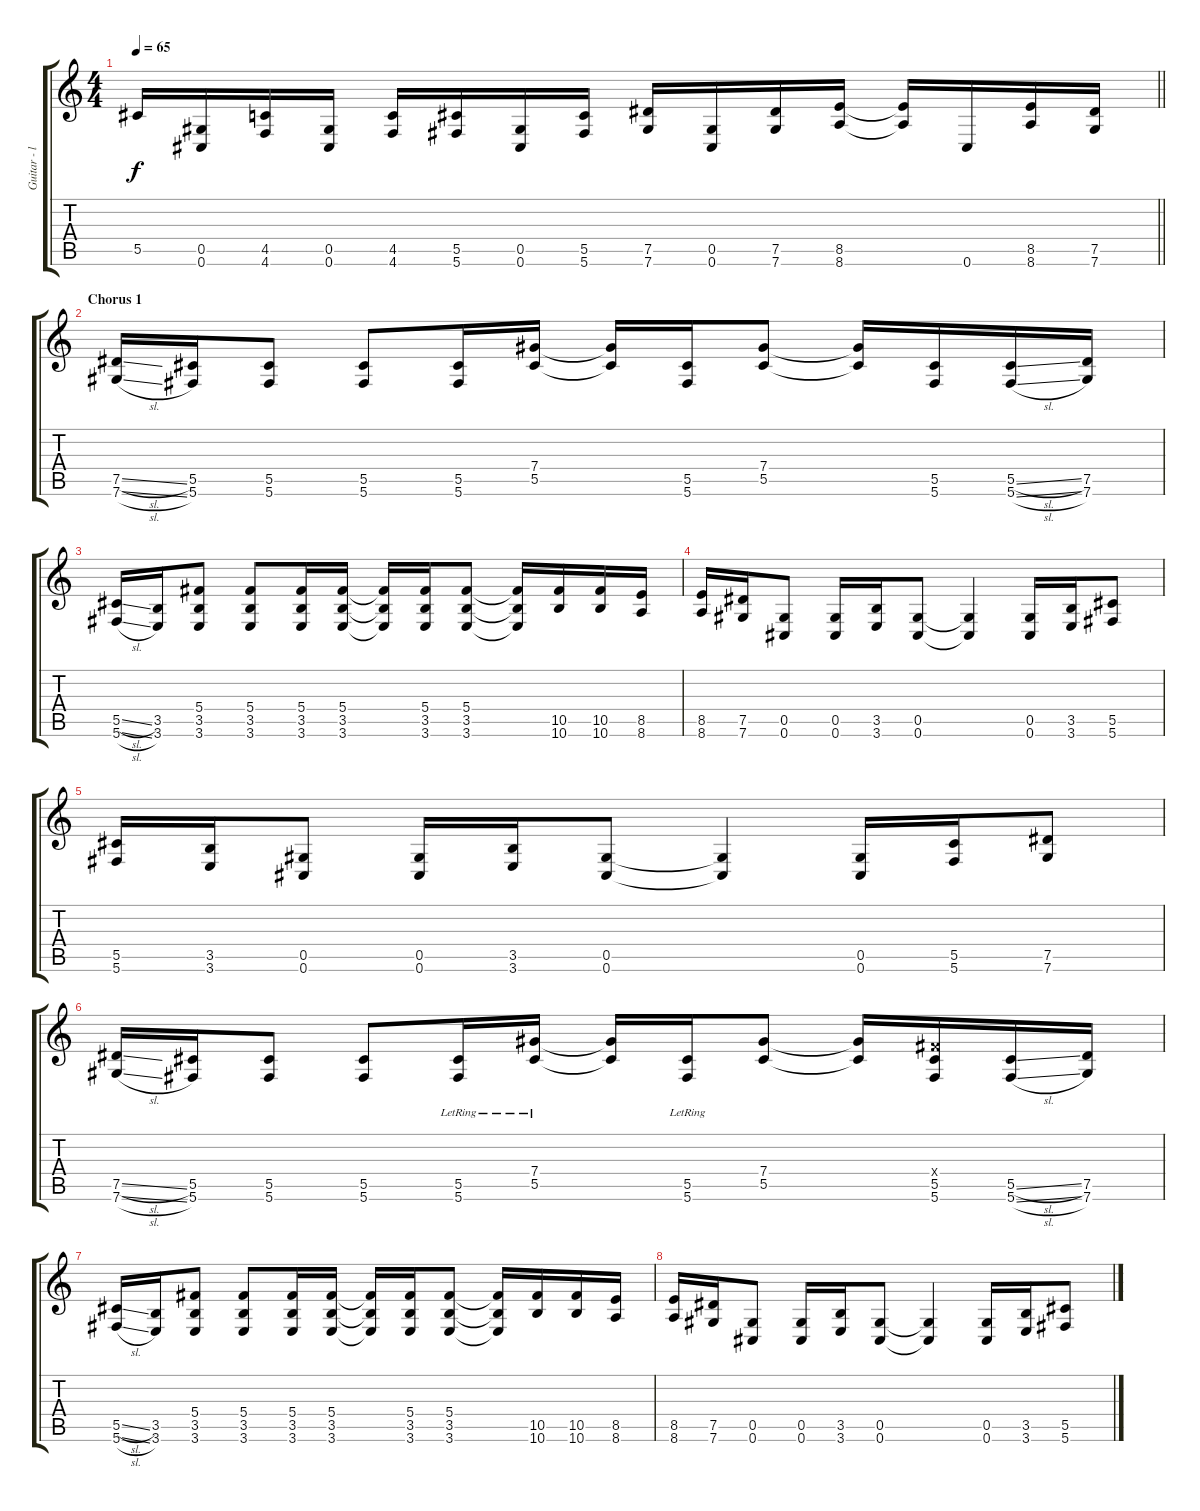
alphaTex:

\track ("Guitar - left" "Guitar - l") {instrument distortionguitar}
\staff {score tabs}
\tuning (Eb4 Bb3 Gb3 Db3 Ab2 Db2) {hide}
\ts (4 4)
\tempo 65
\clef g2
\barLineRight lightlight
\ks c
5.5.16{dy f} (0.5 0.6).16 (4.5 4.6).16 (0.5 0.6).16 (4.5 4.6).16 (5.5 5.6).16 (0.5 0.6).16 (5.5 5.6).16 (7.5 7.6).16 (0.5 0.6).16 (7.5 7.6).16 (8.5 8.6).16 (8.5{t} 8.6{t}).16 0.6.16 (8.5 8.6).16 (7.5 7.6).16 |
\section ("" "Chorus 1")
(7.5{sl} 7.6{sl}).16 (5.5 5.6).16 (5.5 5.6).8 (5.5 5.6).8 (5.5 5.6).16 (7.4 5.5).16 (7.4{t} 5.5{t}).16 (5.5 5.6).16 (7.4 5.5).8 (7.4{t} 5.5{t}).16 (5.5 5.6).16 (5.5{sl} 5.6{sl}).16 (7.5 7.6).16 |
(5.5{sl} 5.6{sl}).16 (3.5 3.6).16 (5.4 3.5 3.6).8 (5.4 3.5 3.6).8 (5.4 3.5 3.6).16 (5.4 3.5 3.6).16 (5.4{t} 3.5{t} 3.6{t}).16 (5.4 3.5 3.6).16 (5.4 3.5 3.6).8 (5.4{t} 3.5{t} 3.6{t}).16 (10.5 10.6).16 (10.5 10.6).16 (8.5 8.6).16 |
(8.5 8.6).16 (7.5 7.6).16 (0.5 0.6).8 (0.5 0.6).16 (3.5 3.6).16 (0.5 0.6).8 (0.5{t} 0.6{t}).4 (0.5 0.6).16 (3.5 3.6).16 (5.5 5.6).8 |
(5.5 5.6).16 (3.5 3.6).16 (0.5 0.6).8 (0.5 0.6).16 (3.5 3.6).16 (0.5 0.6).8 (0.5{t} 0.6{t}).4 (0.5 0.6).16 (5.5 5.6).16 (7.5 7.6).8 |
(7.5{sl} 7.6{sl}).16 (5.5 5.6).16 (5.5 5.6).8 (5.5 5.6).8 (5.5{lr} 5.6{lr}).16 (7.4{lr} 5.5{lr}).16 (7.4{t} 5.5{t}).16 (5.5{lr} 5.6{lr}).16 (7.4 5.5).8 (7.4{t} 5.5{t}).16 (5.4{x} 5.5 5.6).16 (5.5{sl} 5.6{sl}).16 (7.5 7.6).16 |
(5.5{sl} 5.6{sl}).16 (3.5 3.6).16 (5.4 3.5 3.6).8 (5.4 3.5 3.6).8 (5.4 3.5 3.6).16 (5.4 3.5 3.6).16 (5.4{t} 3.5{t} 3.6{t}).16 (5.4 3.5 3.6).16 (5.4 3.5 3.6).8 (5.4{t} 3.5{t} 3.6{t}).16 (10.5 10.6).16 (10.5 10.6).16 (8.5 8.6).16 |
(8.5 8.6).16 (7.5 7.6).16 (0.5 0.6).8 (0.5 0.6).16 (3.5 3.6).16 (0.5 0.6).8 (0.5{t} 0.6{t}).4 (0.5 0.6).16 (3.5 3.6).16 (5.5 5.6).8
